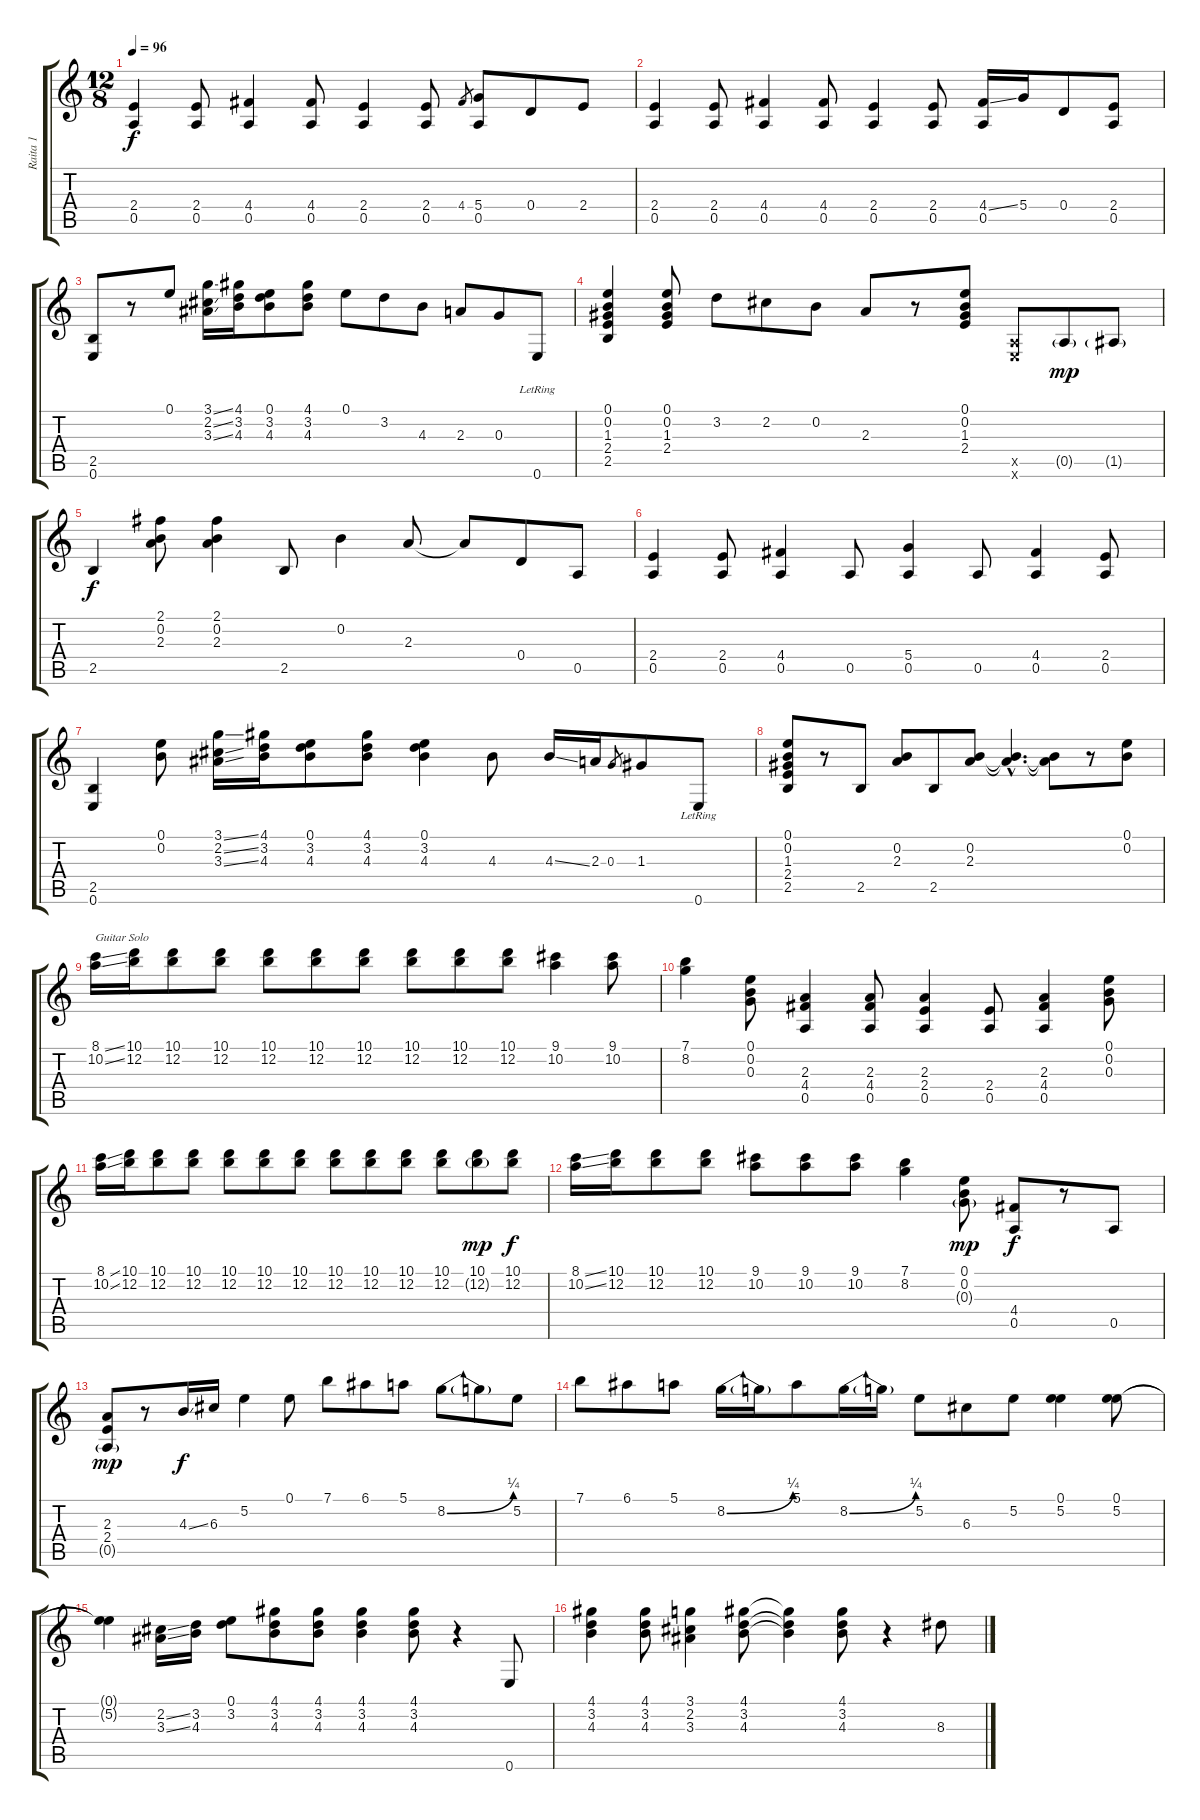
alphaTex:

\track ("Raita 1" "Raita 1") {instrument acousticguitarsteel}
\staff {score tabs}
\tuning (E4 B3 G3 D3 A2 E2) {hide}
\ts (12 8)
\tempo 96
\clef g2
\ks c
(2.4 0.5).4{dy f} (2.4 0.5).8 (4.4 0.5).4 (4.4 0.5).8 (2.4 0.5).4 (2.4 0.5).8 4.4.8{gr} (5.4 0.5).8 0.4.8 2.4.8 |
(2.4 0.5).4 (2.4 0.5).8 (4.4 0.5).4 (4.4 0.5).8 (2.4 0.5).4 (2.4 0.5).8 (4.4{ss} 0.5).16 5.4.16 0.4.8 (2.4 0.5).8 |
(2.5 0.6).8 r.8 0.1.8 (3.1{ss} 2.2{ss} 3.3{ss}).16 (4.1 3.2 4.3).16 (0.1 3.2 4.3).8 (4.1 3.2 4.3).8 0.1.8 3.2.8 4.3.8 2.3.8 0.3.8 0.6{lr}.8 |
(0.1 0.2 1.3 2.4 2.5).4 (0.1 0.2 1.3 2.4).8 3.2.8 2.2.8 0.2.8 2.3.8 r.8 (0.1 0.2 1.3 2.4).8 (0.5{x} 0.6{x}).8 0.5{g}.8{dy mp} 1.5{g}.8 |
2.5.4{dy f} (2.1 0.2 2.3).8 (2.1 0.2 2.3).4 2.5.8 0.2.4 2.3.8 2.3{t}.8 0.4.8 0.5.8 |
(2.4 0.5).4 (2.4 0.5).8 (4.4 0.5).4 0.5.8 (5.4 0.5).4 0.5.8 (4.4 0.5).4 (2.4 0.5).8 |
(2.5 0.6).4 (0.1 0.2).8 (3.1{ss} 2.2{ss} 3.3{ss}).16 (4.1 3.2 4.3).16 (0.1 3.2 4.3).8 (4.1 3.2 4.3).8 (0.1 3.2 4.3).4 4.3.8 4.3{ss}.16 2.3.16 0.3.8{gr} 1.3.8 0.6{lr}.8 |
(0.1 0.2 1.3 2.4 2.5).8 r.8 2.5.8 (0.2 2.3).8 2.5.8 (0.2 2.3).8 (0.2{hac t} 2.3{hac t}).4{d} (0.2{t} 2.3{t}).8 r.8 (0.1 0.2).8 |
(8.1{ss} 10.2{ss}).16{txt "Guitar Solo"} (10.1 12.2).16 (10.1 12.2).8 (10.1 12.2).8 (10.1 12.2).8 (10.1 12.2).8 (10.1 12.2).8 (10.1 12.2).8 (10.1 12.2).8 (10.1 12.2).8 (9.1 10.2).4 (9.1 10.2).8 |
(7.1 8.2).4 (0.1 0.2 0.3).8 (2.3 4.4 0.5).4 (2.3 4.4 0.5).8 (2.3 2.4 0.5).4 (2.4 0.5).8 (2.3 4.4 0.5).4 (0.1 0.2 0.3).8 |
(8.1{ss} 10.2{ss}).16 (10.1 12.2).16 (10.1 12.2).8 (10.1 12.2).8 (10.1 12.2).8 (10.1 12.2).8 (10.1 12.2).8 (10.1 12.2).8 (10.1 12.2).8 (10.1 12.2).8 (10.1 12.2).8 (10.1 12.2{g}).8{dy mp} (10.1 12.2).8{dy f} |
(8.1{ss} 10.2{ss}).16 (10.1 12.2).16 (10.1 12.2).8 (10.1 12.2).8 (9.1 10.2).8 (9.1 10.2).8 (9.1 10.2).8 (7.1 8.2).4 (0.1 0.2 0.3{g}).8{dy mp} (4.4 0.5).8{dy f} r.8 0.5.8 |
(2.3 2.4 0.5{g}).8{dy mp} r.8 4.3{ss}.16{dy f} 6.3.16 5.2.4 0.1.8 7.1.8 6.1.8 5.1.8 8.2{be (bend 0 0 60 1)}.8 8.2{t}.8 5.2.8 |
7.1.8 6.1.8 5.1.8 8.2{be (bend 0 0 60 1)}.16 8.2{t}.16 5.1.8 8.2{be (bend 0 0 60 1)}.16 8.2{t}.16 5.2.8 6.3.8 5.2.8 (0.1 5.2).4 (0.1 5.2).8 |
(0.1{t} 5.2{t}).4 (2.2{ss} 3.3{ss}).16 (3.2 4.3).16 (0.1 3.2).8 (4.1 3.2 4.3).8 (4.1 3.2 4.3).8 (4.1 3.2 4.3).4 (4.1 3.2 4.3).8 r.4 0.6.8 |
(4.1 3.2 4.3).4 (4.1 3.2 4.3).8 (3.1 2.2 3.3).4 (4.1 3.2 4.3).8 (4.1{t} 3.2{t} 4.3{t}).4 (4.1 3.2 4.3).8 r.4 8.3.8
